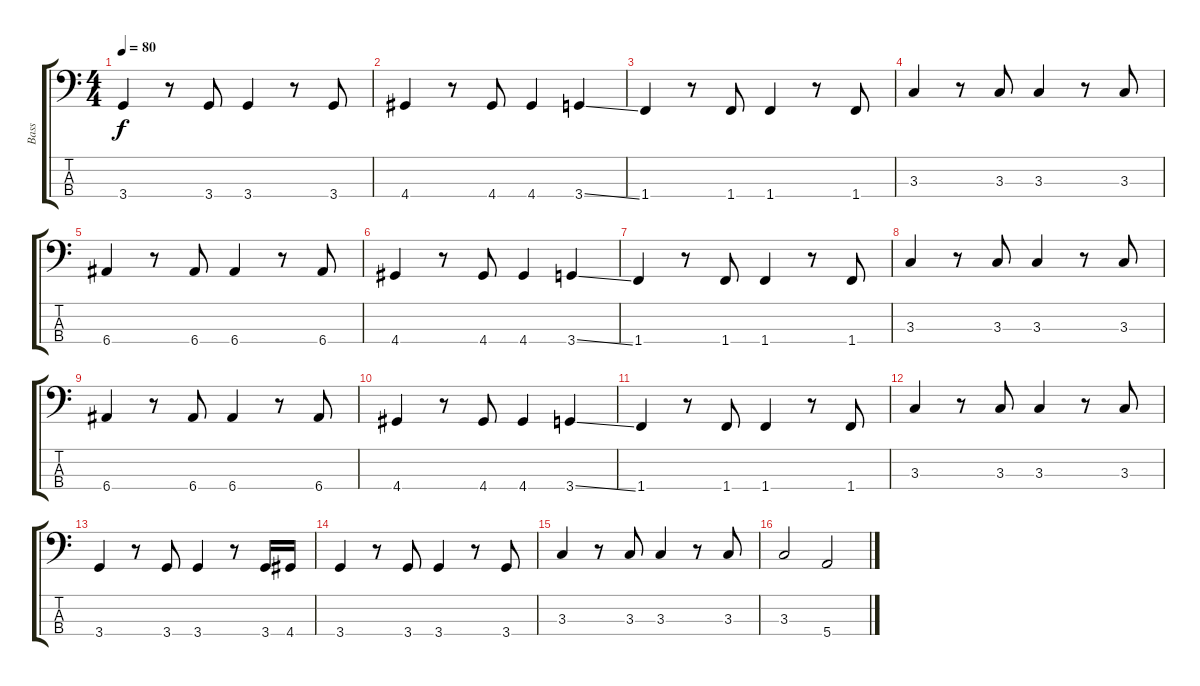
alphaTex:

\track ("Bass" "Bass") {instrument electricbassfinger}
\staff {score tabs}
\tuning (G2 D2 A1 E1) {hide}
\ts (4 4)
\tempo 80
\clef f4
\ks c
3.4.4{dy f} r.8 3.4.8 3.4.4 r.8 3.4.8 |
4.4.4 r.8 4.4.8 4.4.4 3.4{ss}.4 |
1.4.4 r.8 1.4.8 1.4.4 r.8 1.4.8 |
3.3.4 r.8 3.3.8 3.3.4 r.8 3.3.8 |
6.4.4 r.8 6.4.8 6.4.4 r.8 6.4.8 |
4.4.4 r.8 4.4.8 4.4.4 3.4{ss}.4 |
1.4.4 r.8 1.4.8 1.4.4 r.8 1.4.8 |
3.3.4 r.8 3.3.8 3.3.4 r.8 3.3.8 |
6.4.4 r.8 6.4.8 6.4.4 r.8 6.4.8 |
4.4.4 r.8 4.4.8 4.4.4 3.4{ss}.4 |
1.4.4 r.8 1.4.8 1.4.4 r.8 1.4.8 |
3.3.4 r.8 3.3.8 3.3.4 r.8 3.3.8 |
3.4.4 r.8 3.4.8 3.4.4 r.8 3.4.16 4.4.16 |
3.4.4 r.8 3.4.8 3.4.4 r.8 3.4.8 |
3.3.4 r.8 3.3.8 3.3.4 r.8 3.3.8 |
3.3.2 5.4.2
